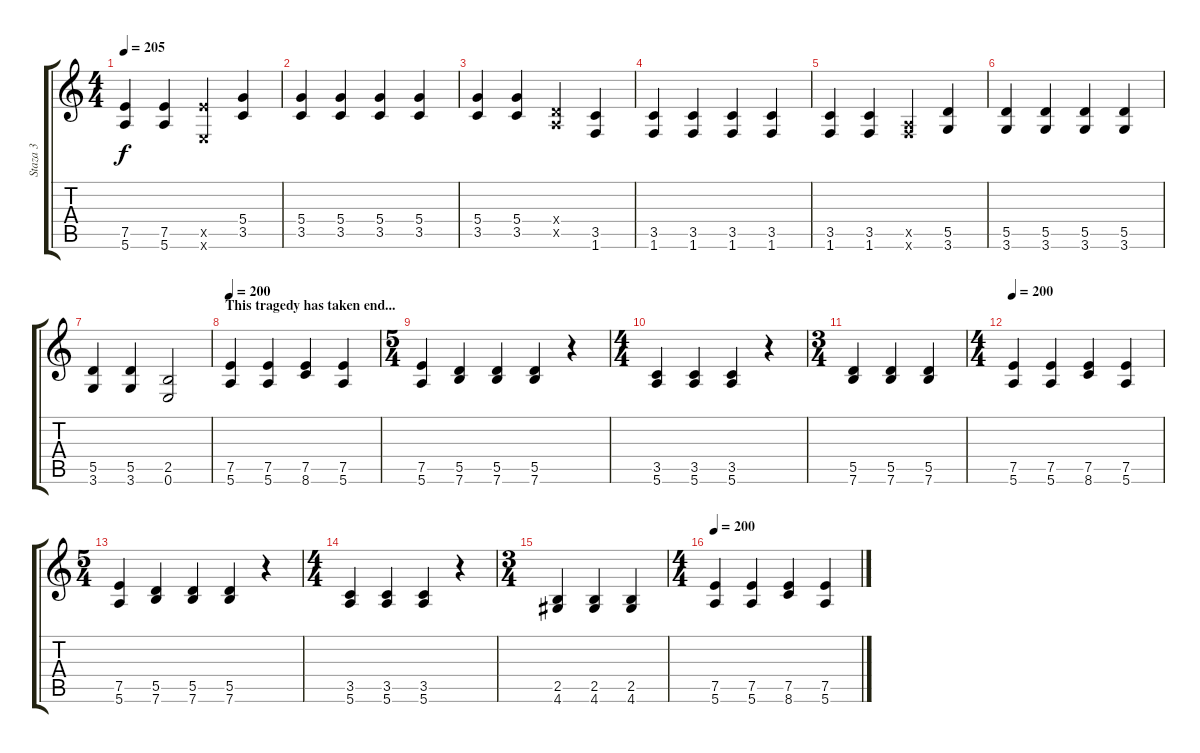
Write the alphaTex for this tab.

\track ("Staza 3" "Staza 3") {instrument distortionguitar}
\staff {score tabs}
\tuning (E4 B3 G3 D3 A2 E2) {hide}
\ts (4 4)
\tempo 205
\clef g2
\ks c
(7.5 5.6).4{dy f} (7.5 5.6).4 (7.5{x} 0.6{x}).4 (5.4 3.5).4 |
(5.4 3.5).4 (5.4 3.5).4 (5.4 3.5).4 (5.4 3.5).4 |
(5.4 3.5).4 (5.4 3.5).4 (0.4{x} 0.5{x}).4 (3.5 1.6).4 |
(3.5 1.6).4 (3.5 1.6).4 (3.5 1.6).4 (3.5 1.6).4 |
(3.5 1.6).4 (3.5 1.6).4 (0.5{x} 1.6{x}).4 (5.5 3.6).4 |
(5.5 3.6).4 (5.5 3.6).4 (5.5 3.6).4 (5.5 3.6).4 |
(5.5 3.6).4 (5.5 3.6).4 (2.5 0.6).2 |
\section ("" "This tragedy has taken end...")
\tempo 205
\tempo 200
(7.5 5.6).4 (7.5 5.6).4 (7.5 8.6).4 (7.5 5.6).4 |
\ts (5 4)
(7.5 5.6).4 (5.5 7.6).4 (5.5 7.6).4 (5.5 7.6).4 r.4 |
\ts (4 4)
(3.5 5.6).4 (3.5 5.6).4 (3.5 5.6).4 r.4 |
\ts (3 4)
(5.5 7.6).4 (5.5 7.6).4 (5.5 7.6).4 |
\ts (4 4)
\tempo 200
(7.5 5.6).4 (7.5 5.6).4 (7.5 8.6).4 (7.5 5.6).4 |
\ts (5 4)
(7.5 5.6).4 (5.5 7.6).4 (5.5 7.6).4 (5.5 7.6).4 r.4 |
\ts (4 4)
(3.5 5.6).4 (3.5 5.6).4 (3.5 5.6).4 r.4 |
\ts (3 4)
(2.5 4.6).4 (2.5 4.6).4 (2.5 4.6).4 |
\ts (4 4)
\tempo 200
(7.5 5.6).4 (7.5 5.6).4 (7.5 8.6).4 (7.5 5.6).4
